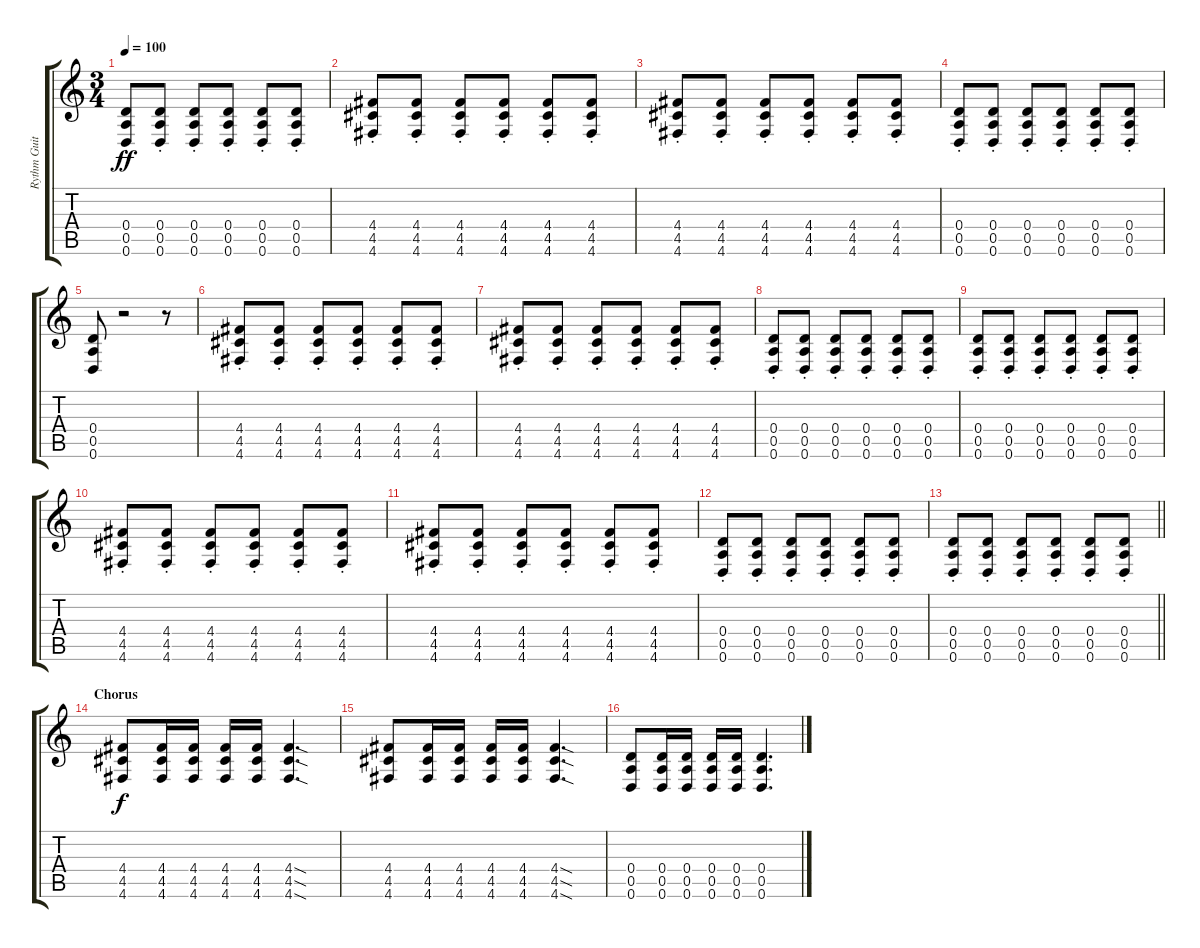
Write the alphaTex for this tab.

\track ("Rythm Guitar" "Rythm Guit") {instrument distortionguitar}
\staff {score tabs}
\tuning (E4 B3 G3 D3 A2 D2) {hide}
\ts (3 4)
\tempo 100
\clef g2
\ks c
(0.4 0.5{st} 0.6).8{dy ff} (0.4 0.5{st} 0.6).8 (0.4 0.5{st} 0.6).8 (0.4 0.5{st} 0.6).8 (0.4 0.5{st} 0.6).8 (0.4 0.5{st} 0.6).8 |
(4.4 4.5{st} 4.6).8 (4.4 4.5{st} 4.6).8 (4.4 4.5{st} 4.6).8 (4.4 4.5{st} 4.6).8 (4.4 4.5{st} 4.6).8 (4.4 4.5{st} 4.6).8 |
(4.4 4.5{st} 4.6).8 (4.4 4.5{st} 4.6).8 (4.4 4.5{st} 4.6).8 (4.4 4.5{st} 4.6).8 (4.4 4.5{st} 4.6).8 (4.4 4.5{st} 4.6).8 |
(0.4 0.5{st} 0.6).8 (0.4 0.5{st} 0.6).8 (0.4 0.5{st} 0.6).8 (0.4 0.5{st} 0.6).8 (0.4 0.5{st} 0.6).8 (0.4 0.5{st} 0.6).8 |
(0.4 0.5 0.6).8 r.2 r.8 |
(4.4 4.5{st} 4.6).8 (4.4 4.5{st} 4.6).8 (4.4 4.5{st} 4.6).8 (4.4 4.5{st} 4.6).8 (4.4 4.5{st} 4.6).8 (4.4 4.5{st} 4.6).8 |
(4.4 4.5{st} 4.6).8 (4.4 4.5{st} 4.6).8 (4.4 4.5{st} 4.6).8 (4.4 4.5{st} 4.6).8 (4.4 4.5{st} 4.6).8 (4.4 4.5{st} 4.6).8 |
(0.4 0.5{st} 0.6).8 (0.4 0.5{st} 0.6).8 (0.4 0.5{st} 0.6).8 (0.4 0.5{st} 0.6).8 (0.4 0.5{st} 0.6).8 (0.4 0.5{st} 0.6).8 |
(0.4 0.5{st} 0.6).8 (0.4 0.5{st} 0.6).8 (0.4 0.5{st} 0.6).8 (0.4 0.5{st} 0.6).8 (0.4 0.5{st} 0.6).8 (0.4 0.5{st} 0.6).8 |
(4.4 4.5{st} 4.6).8 (4.4 4.5{st} 4.6).8 (4.4 4.5{st} 4.6).8 (4.4 4.5{st} 4.6).8 (4.4 4.5{st} 4.6).8 (4.4 4.5{st} 4.6).8 |
(4.4 4.5{st} 4.6).8 (4.4 4.5{st} 4.6).8 (4.4 4.5{st} 4.6).8 (4.4 4.5{st} 4.6).8 (4.4 4.5{st} 4.6).8 (4.4 4.5{st} 4.6).8 |
(0.4 0.5{st} 0.6).8 (0.4 0.5{st} 0.6).8 (0.4 0.5{st} 0.6).8 (0.4 0.5{st} 0.6).8 (0.4 0.5{st} 0.6).8 (0.4 0.5{st} 0.6).8 |
\barLineRight lightlight
(0.4 0.5{st} 0.6).8 (0.4 0.5{st} 0.6).8 (0.4 0.5{st} 0.6).8 (0.4 0.5{st} 0.6).8 (0.4 0.5{st} 0.6).8 (0.4 0.5{st} 0.6).8 |
\section ("" "Chorus")
(4.4 4.5 4.6).8{dy f} (4.4 4.5 4.6).16 (4.4 4.5 4.6).16 (4.4 4.5 4.6).16 (4.4 4.5 4.6).16 (4.4{sod} 4.5{sod} 4.6{sod}).4{d} |
(4.4 4.5 4.6).8 (4.4 4.5 4.6).16 (4.4 4.5 4.6).16 (4.4 4.5 4.6).16 (4.4 4.5 4.6).16 (4.4{sod} 4.5{sod} 4.6{sod}).4{d} |
(0.4 0.5 0.6).8 (0.4 0.5 0.6).16 (0.4 0.5 0.6).16 (0.4 0.5 0.6).16 (0.4 0.5 0.6).16 (0.4 0.5 0.6).4{d}
